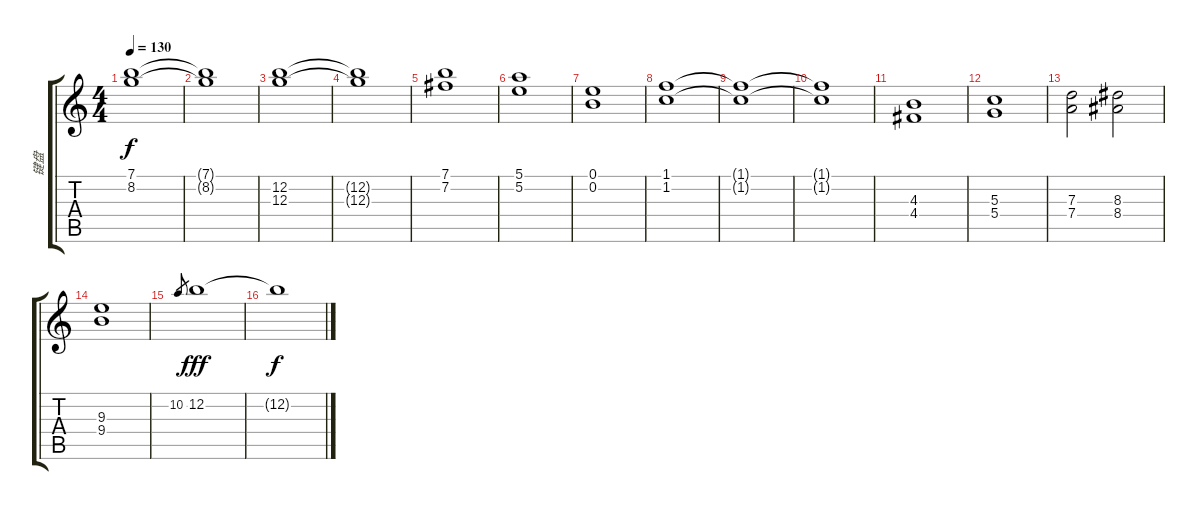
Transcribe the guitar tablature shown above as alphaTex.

\track ("键盘" "键盘") {instrument overdrivenguitar}
\staff {score tabs}
\tuning (E4 B3 G3 D3 A2 E2) {hide}
\ts (4 4)
\tempo 130
\clef g2
\ks c
(7.1 8.2).1{dy f} |
(7.1{t} 8.2{t}).1 |
(12.2 12.3).1 |
(12.2{t} 12.3{t}).1 |
(7.1 7.2).1 |
(5.1 5.2).1 |
(0.1 0.2).1 |
(1.1 1.2).1 |
(1.1{t} 1.2{t}).1 |
(1.1{t} 1.2{t}).1 |
(4.3 4.4).1 |
(5.3 5.4).1 |
(7.3 7.4).2 (8.3 8.4).2 |
(9.3 9.4).1 |
10.2.8{gr} 12.2.1{dy fff} |
12.2{t}.1{dy f}
